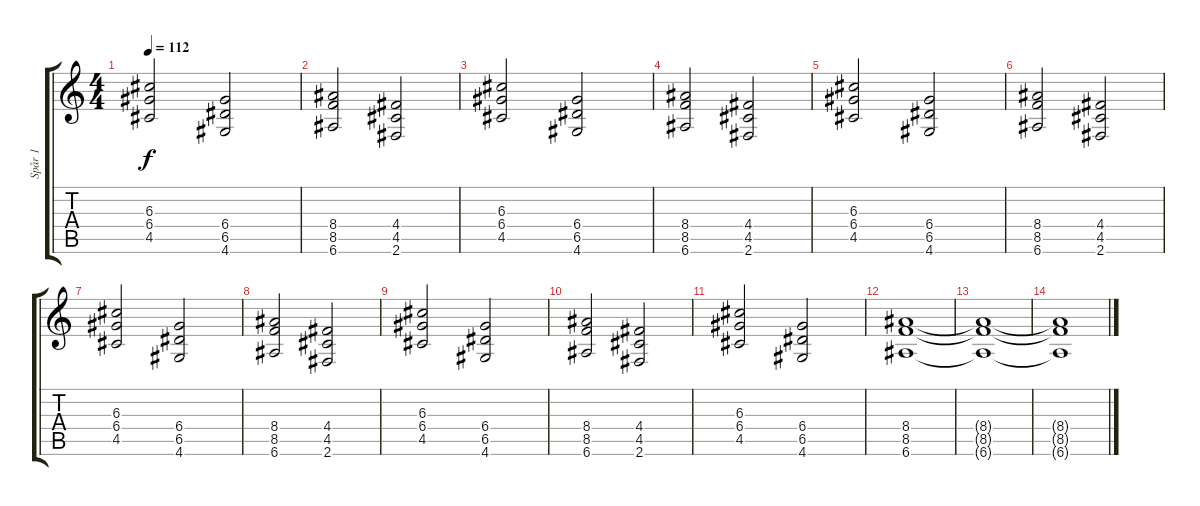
\track ("Spår 1" "Spår 1") {instrument distortionguitar}
\staff {score tabs}
\tuning (E4 B3 G3 D3 A2 E2) {hide}
\ts (4 4)
\tempo 112
\clef g2
\ks c
(6.3 6.4 4.5).2{dy f} (6.4 6.5 4.6).2 |
(8.4 8.5 6.6).2 (4.4 4.5 2.6).2 |
(6.3 6.4 4.5).2 (6.4 6.5 4.6).2 |
(8.4 8.5 6.6).2 (4.4 4.5 2.6).2 |
(6.3 6.4 4.5).2 (6.4 6.5 4.6).2 |
(8.4 8.5 6.6).2 (4.4 4.5 2.6).2 |
(6.3 6.4 4.5).2 (6.4 6.5 4.6).2 |
(8.4 8.5 6.6).2 (4.4 4.5 2.6).2 |
(6.3 6.4 4.5).2 (6.4 6.5 4.6).2 |
(8.4 8.5 6.6).2 (4.4 4.5 2.6).2 |
(6.3 6.4 4.5).2 (6.4 6.5 4.6).2 |
(8.4 8.5 6.6).1 |
(8.4{t} 8.5{t} 6.6{t}).1 |
(8.4{t} 8.5{t} 6.6{t}).1
